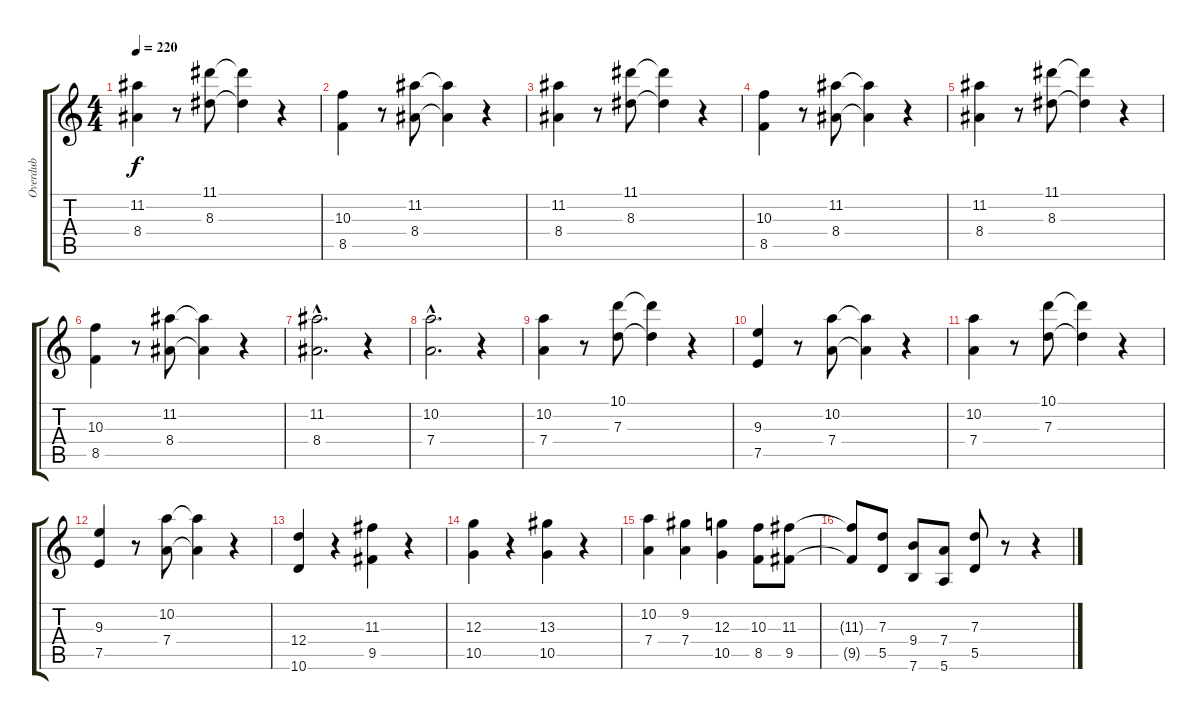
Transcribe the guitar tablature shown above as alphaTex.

\track ("Overdub" "Overdub") {instrument electricbasspick}
\staff {score tabs}
\tuning (E4 B3 G3 D3 A2 E2) {hide}
\ts (4 4)
\tempo 220
\clef g2
\ks c
(11.2 8.4).4{dy f} r.8 (11.1 8.3).8 (11.1{t} 8.3{t}).4 r.4 |
(10.3 8.5).4 r.8 (11.2 8.4).8 (11.2{t} 8.4{t}).4 r.4 |
(11.2 8.4).4 r.8 (11.1 8.3).8 (11.1{t} 8.3{t}).4 r.4 |
(10.3 8.5).4 r.8 (11.2 8.4).8 (11.2{t} 8.4{t}).4 r.4 |
(11.2 8.4).4 r.8 (11.1 8.3).8 (11.1{t} 8.3{t}).4 r.4 |
(10.3 8.5).4 r.8 (11.2 8.4).8 (11.2{t} 8.4{t}).4 r.4 |
(11.2{hac} 8.4{hac}).2{d} r.4 |
(10.2{hac} 7.4{hac}).2{d} r.4 |
(10.2 7.4).4 r.8 (10.1 7.3).8 (10.1{t} 7.3{t}).4 r.4 |
(9.3 7.5).4 r.8 (10.2 7.4).8 (10.2{t} 7.4{t}).4 r.4 |
(10.2 7.4).4 r.8 (10.1 7.3).8 (10.1{t} 7.3{t}).4 r.4 |
(9.3 7.5).4 r.8 (10.2 7.4).8 (10.2{t} 7.4{t}).4 r.4 |
(12.4 10.6).4 r.4 (11.3 9.5).4 r.4 |
(12.3 10.5).4 r.4 (13.3 10.5).4 r.4 |
(10.2 7.4).4 (9.2 7.4).4 (12.3 10.5).4 (10.3 8.5).8 (11.3 9.5).8 |
(11.3{t} 9.5{t}).8 (7.3 5.5).8 (9.4 7.6).8 (7.4 5.6).8 (7.3 5.5).8 r.8 r.4
